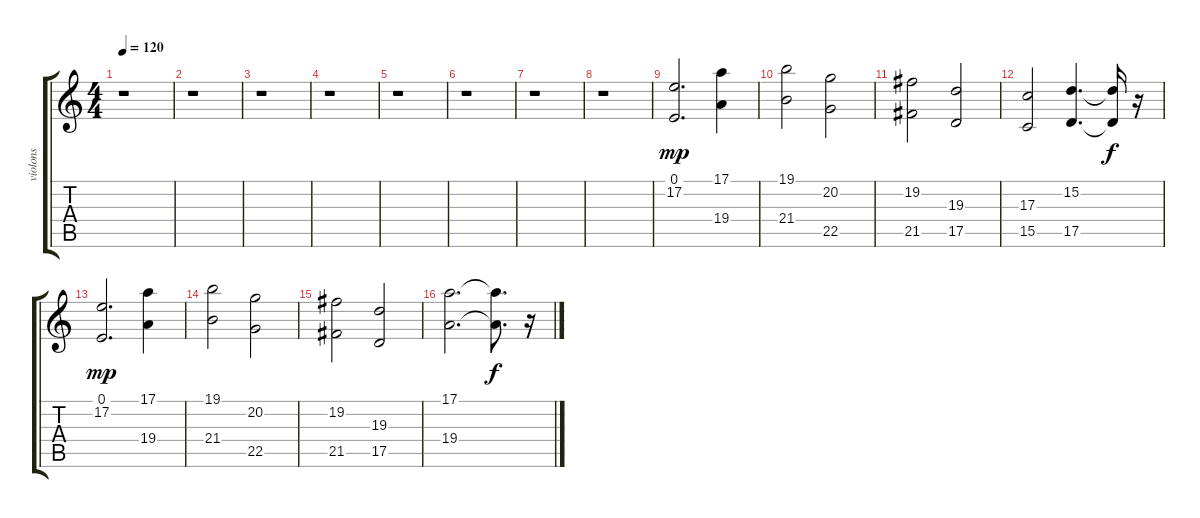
\track ("violons" "violons") {instrument stringensemble1}
\staff {score tabs}
\tuning (E4 B3 G3 D3 A2 E2) {hide}
\ts (4 4)
\tempo 120
\clef g2
\ks c
r.1{dy f} |
r.1 |
r.1 |
r.1 |
r.1 |
r.1 |
r.1 |
r.1 |
(0.1 17.2).2{d dy mp} (17.1 19.4).4 |
(19.1 21.4).2 (20.2 22.5).2 |
(19.2 21.5).2 (19.3 17.5).2 |
(17.3 15.5).2 (15.2 17.5).4{d} (15.2{t} 17.5{t}).16{dy f} r.16 |
(0.1 17.2).2{d dy mp} (17.1 19.4).4 |
(19.1 21.4).2 (20.2 22.5).2 |
(19.2 21.5).2 (19.3 17.5).2 |
(17.1 19.4).2{d} (17.1{t} 19.4{t}).8{d dy f} r.16
